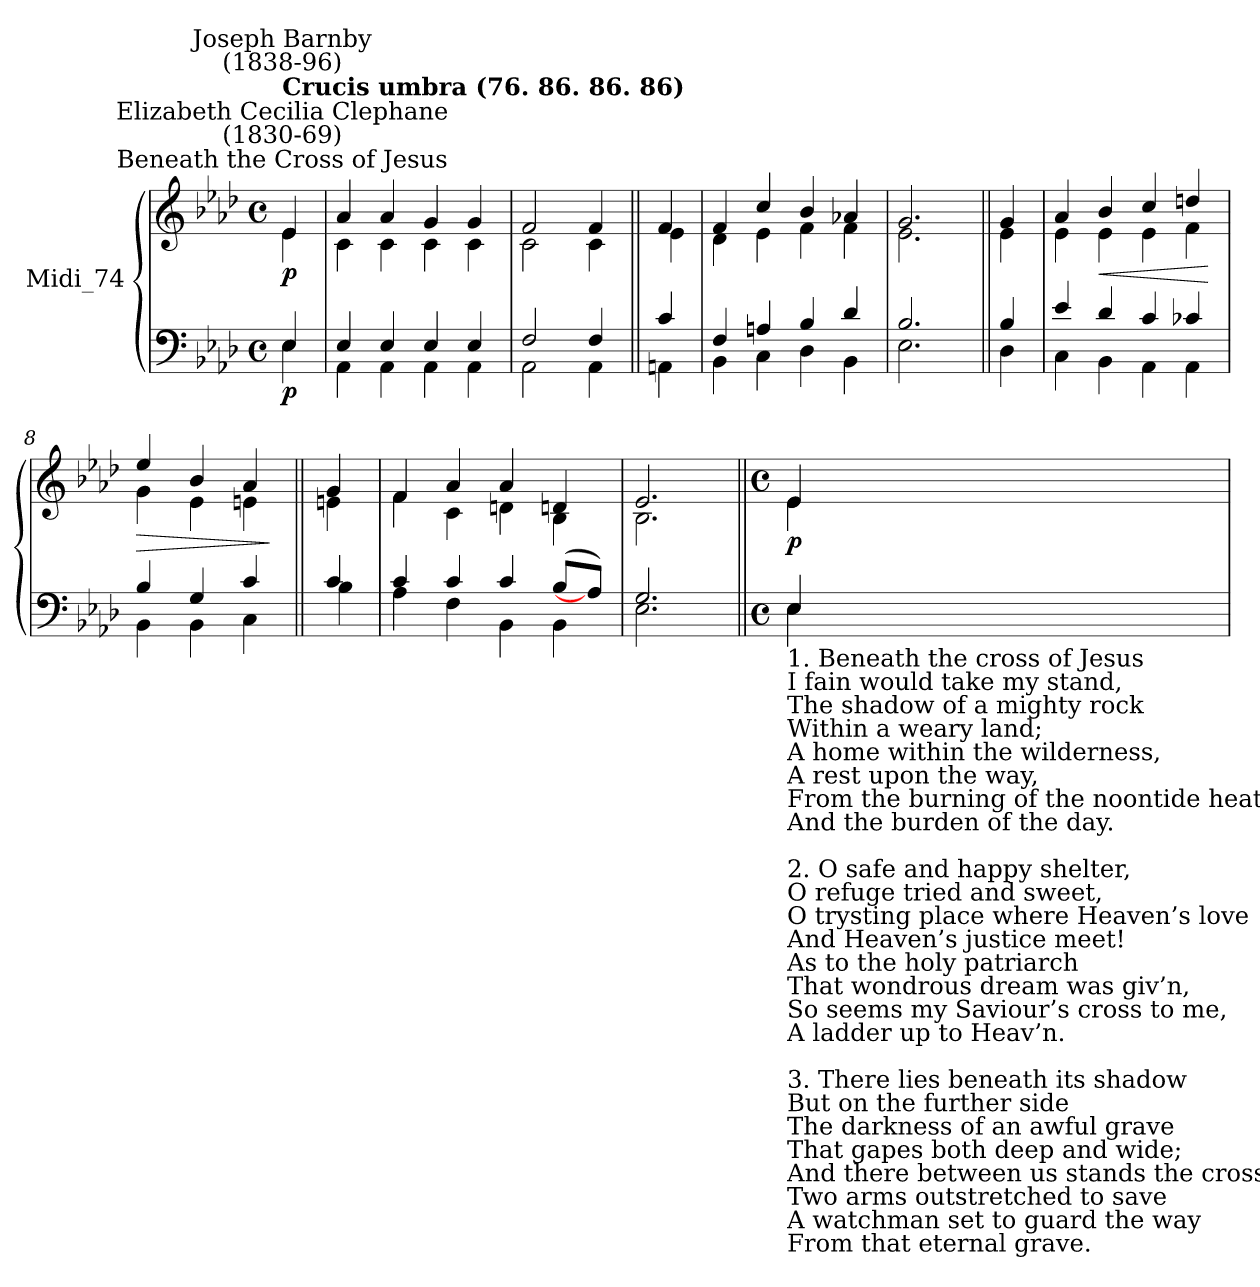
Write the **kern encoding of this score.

**kern	**dynam	**kern	**dynam
*part2	*part2	*part1	*part1
*staff2	*staff2	*staff1	*staff1
*I"Midi_74	*	*I"Midi_74	*
*clefF4	*	*clefG2	*
*k[b-e-a-d-]	*	*k[b-e-a-d-]	*
*A-:	*	*A-:	*
*M4/4	*	*M4/4	*
*met(c)	*	*met(c)	*
=	=	=	=
*^	*	*^	*
!	!	!	!LO:TX:a:cj:t=Beneath the Cross of Jesus	!	!
!	!	!	!LO:TX:a:cj:t=Elizabeth Cecilia Clephane\n(1830-69)	!	!
!	!	!	!LO:TX:a:B:t=Crucis umbra (76. 86. 86. 86)	!	!
!	!	!	!LO:TX:a:cj:t=Joseph Barnby\n(1838-96)	!	!
!	!	!LO:DY:b	!	!	!LO:DY:b
4E-/	4E-\	p	4e-/	4e-\	p
=1	=1	=1	=1	=1	=1
4E-/	4AA-\	.	4a-/	4c\	.
4E-/	4AA-\	.	4a-/	4c\	.
4E-/	4AA-\	.	4g/	4c\	.
4E-/	4AA-\	.	4g/	4c\	.
=2	=2	=2	=2	=2	=2
2F/	2AA-\	.	2f/	2c\	.
4F/	4AA-\	.	4f/	4c\	.
=3||	=3||	=3||	=3||	=3||	=3||
4c/	4AAn\	.	4f/	4e-\	.
=4	=4	=4	=4	=4	=4
4F/	4BB-\	.	4f/	4d-\	.
4An/	4C\	.	4cc/	4e-\	.
4B-/	4D-\	.	4b-/	4f\	.
4d-/	4BB-\	.	4a-X/	4f\	.
=5	=5	=5	=5	=5	=5
2.B-/	2.E-\	.	2.g/	2.e-\	.
=6||	=6||	=6||	=6||	=6||	=6||
4B-/	4D-\	.	4g/	4e-\	.
=7	=7	=7	=7	=7	=7
4e-/	4C\	.	4a-/	4e-\	.
!	!	!	!	!	!LO:HP:b
4d-/	4BB-\	.	4b-/	4e-\	<
4c/	4AA-\	.	4cc/	4e-\	.
4c-X/	4AA-\	.	4ddn/	4f\	.
*v	*v	*	*	*	*
*	*	*v	*v	*
.	.	.	[
=8	=8	=8	=8
*^	*	*^	*
!	!	!	!	!	!LO:HP:b
4B-/	4BB-\	.	4ee-/	4g\	>
4G/	4BB-\	.	4b-/	4e-\	.
4c/	4C\	.	4a-/	4en\	.
*v	*v	*	*	*	*
*	*	*v	*v	*
.	.	.	]
=9||	=9||	=9||	=9||
*^	*	*^	*
4c/	4B-\	.	4g/	4en\	.
=10	=10	=10	=10	=10	=10
4c/	4A-\	.	4f/	4f\	.
4c/	4F\	.	4a-/	4c\	.
4c/	4BB-\	.	4a-/	4dn\	.
(>8B-/L	4BB-\	.	4dn/	4B-\	.
8A-/J])	.	.	.	.	.
=11	=11	=11	=11	=11	=11
2.G/	2.E-\	.	2.e-/	2.B-\	.
!!LO:LB:g=z	!!
=12||	=12||	=12||	=12||	=12||	=12||
*M4/4	*	*	*M4/4	*	*
*met(c)	*	*	*met(c)	*	*
!LO:TX:b:t=1. Beneath the cross of Jesus\nI fain would take my stand,\nThe shadow of a mighty rock\nWithin a weary land;\nA home within the wilderness,\nA rest upon the way,\nFrom the burning of the noontide heat,\nAnd the burden of the day.\n\n2. O safe and happy shelter,\nO refuge tried and sweet,\nO trysting place where Heaven’s love\nAnd Heaven’s justice meet!\nAs to the holy patriarch\nThat wondrous dream was giv’n,\nSo seems my Saviour’s cross to me,\nA ladder up to Heav’n.\n\n3. There lies beneath its shadow\nBut on the further side\nThe darkness of an awful grave\nThat gapes both deep and wide;\nAnd there between us stands the cross\nTwo arms outstretched to save\nA watchman set to guard the way\nFrom that eternal grave.	!	!	!	!	!
!	!	!	!	!	!LO:DY:b
4E-/	4E-\	.	4e-/	4e-\	p
*v	*v	*	*	*	*
*	*	*v	*v	*
=	=	=	=
*-	*-	*-	*-
